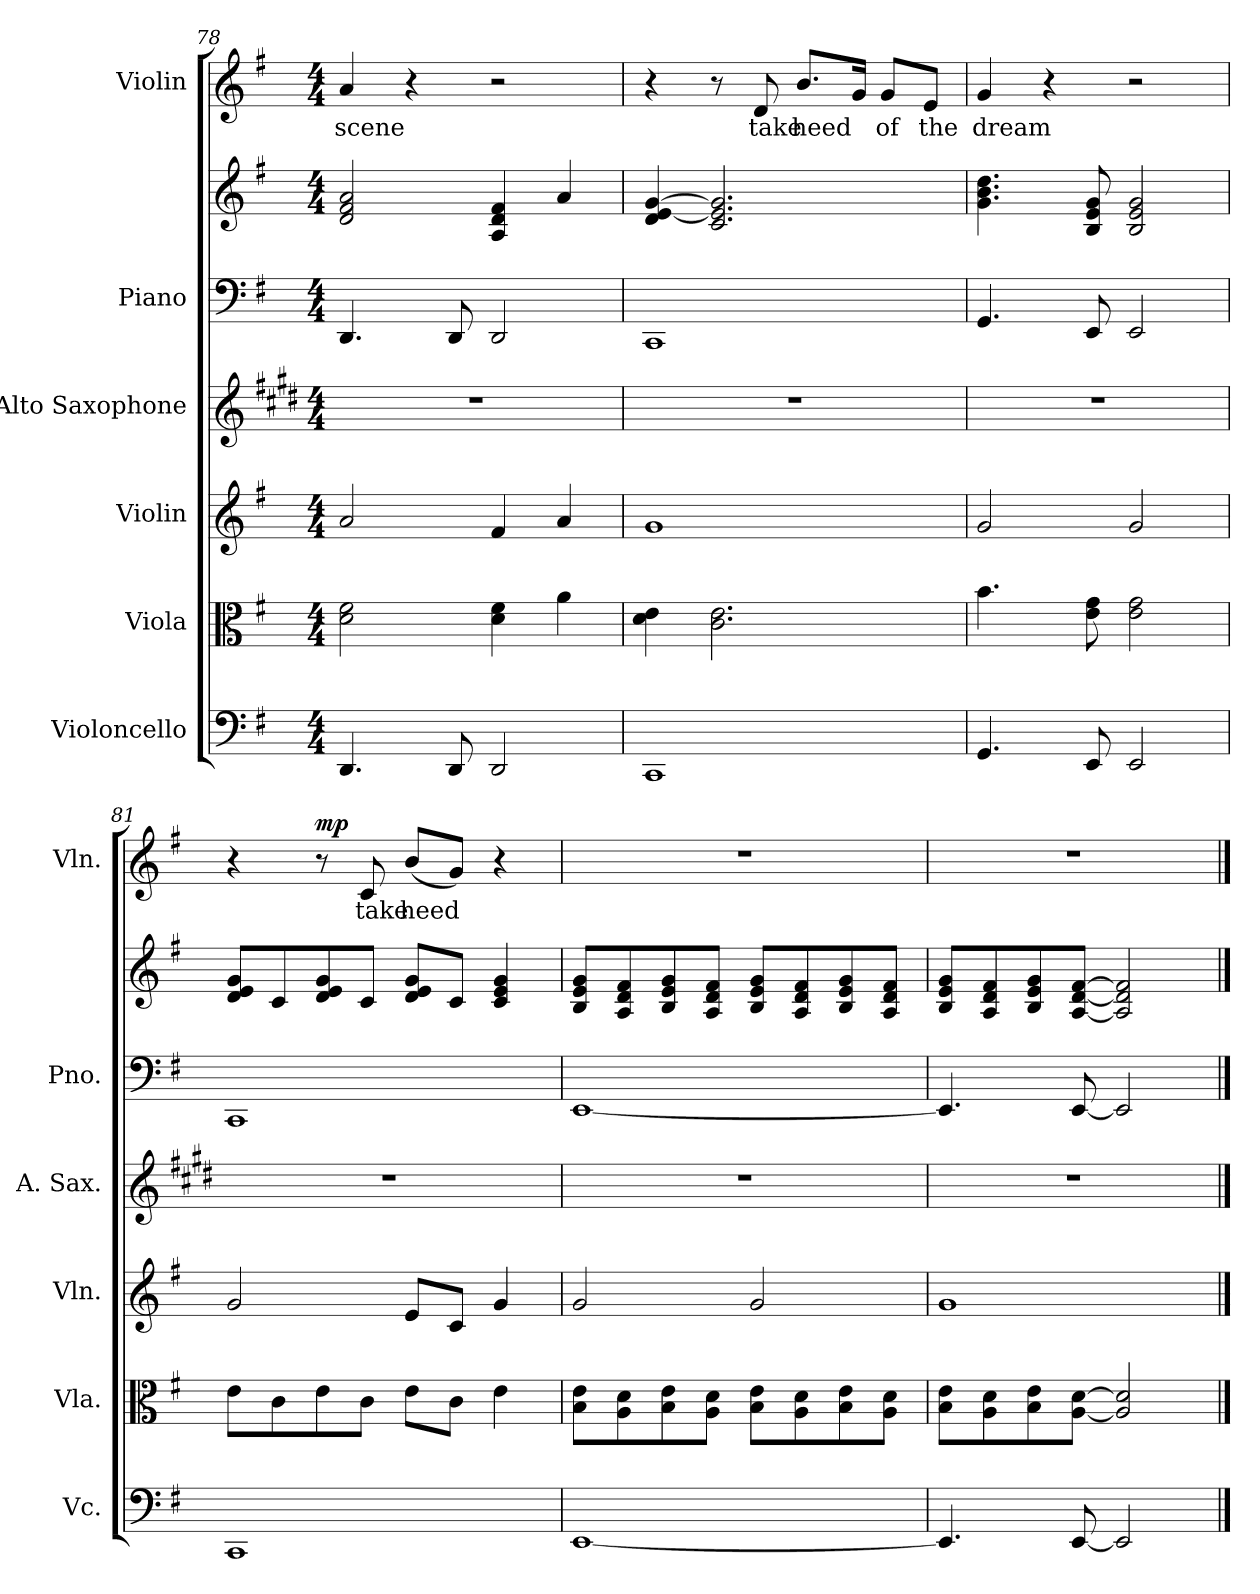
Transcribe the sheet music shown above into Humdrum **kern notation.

**kern	**kern	**kern	**kern	**kern	**kern	**kern	**text	**dynam
*part6	*part5	*part4	*part3	*part2	*part2	*part1	*part1	*part1
*staff7	*staff6	*staff5	*staff4	*staff3	*staff2	*staff1	*staff1	*staff1
*I"Violoncello	*I"Viola	*I"Violin	*I"Alto Saxophone	*I"Piano	*	*I"Violin	*	*
*I'Vc.	*I'Vla.	*I'Vln.	*I'A. Sax.	*I'Pno.	*	*I'Vln.	*	*
*clefF4	*clefC3	*clefG2	*clefG2	*clefF4	*clefG2	*clefG2	*	*
*	*	*	*ITrd5c9	*	*	*	*	*
*k[f#]	*k[f#]	*k[f#]	*k[f#]	*k[f#]	*k[f#]	*k[f#]	*	*
*M4/4	*M4/4	*M4/4	*M4/4	*M4/4	*M4/4	*M4/4	*	*
=78	=78	=78	=78	=78	=78	=78	=78	=78
4.DD/	2d\ 2f#\	2a/	1r	4.DD/	2d/ 2f#/ 2a/	4a/	scene	.
.	.	.	.	.	.	4r	.	.
8DD/	.	.	.	8DD/	.	.	.	.
2DD/	4d\ 4f#\	4f#/	.	2DD/	4A/ 4d/ 4f#/	2r	.	.
.	4a\	4a/	.	.	4a/	.	.	.
=79	=79	=79	=79	=79	=79	=79	=79	=79
1CC	4d\ 4e\	1g	1r	1CC	4d/ [4e/ [4g/	4r	.	.
.	2.c\ 2.e\	.	.	.	2.c/ 2.e/] 2.g/]	8r	.	.
.	.	.	.	.	.	8d/	take	.
.	.	.	.	.	.	8.b/L	heed	.
.	.	.	.	.	.	16g/Jk	.	.
.	.	.	.	.	.	8g/L	of	.
.	.	.	.	.	.	8e/J	the	.
=80	=80	=80	=80	=80	=80	=80	=80	=80
4.GG/	4.b\	2g/	1r	4.GG/	4.g\ 4.b\ 4.dd\	4g/	dream	.
.	.	.	.	.	.	4r	.	.
8EE/	8e\ 8g\	.	.	8EE/	8B/ 8e/ 8g/	.	.	.
2EE/	2e\ 2g\	2g/	.	2EE/	2B/ 2e/ 2g/	2r	.	.
=81	=81	=81	=81	=81	=81	=81	=81	=81
1CC	8e\L	2g/	1r	1CC	8d/ 8e/ 8g/L	4r	.	.
.	8c\	.	.	.	8c/	.	.	.
!	!	!	!	!	!	!	!	!LO:DY:b
.	8e\	.	.	.	8d/ 8e/ 8g/	8r	.	mp
.	8c\J	.	.	.	8c/J	8c/	take	.
.	8e\L	8e/L	.	.	8d/ 8e/ 8g/L	(8b/L	heed	.
.	8c\J	8c/J	.	.	8c/J	8g/J)	.	.
.	4e\	4g/	.	.	4c/ 4e/ 4g/	4r	.	.
!!LO:LB:g=z
=82	=82	=82	=82	=82	=82	=82	=82	=82
[1EE	8B\ 8e\L	2g/	1r	[1EE	8B/ 8e/ 8g/L	1r	.	.
.	8A\ 8d\	.	.	.	8A/ 8d/ 8f#/	.	.	.
.	8B\ 8e\	.	.	.	8B/ 8e/ 8g/	.	.	.
.	8A\ 8d\J	.	.	.	8A/ 8d/ 8f#/J	.	.	.
.	8B\ 8e\L	2g/	.	.	8B/ 8e/ 8g/L	.	.	.
.	8A\ 8d\	.	.	.	8A/ 8d/ 8f#/	.	.	.
.	8B\ 8e\	.	.	.	8B/ 8e/ 8g/	.	.	.
.	8A\ 8d\J	.	.	.	8A/ 8d/ 8f#/J	.	.	.
=83	=83	=83	=83	=83	=83	=83	=83	=83
4.EE/]	8B\ 8e\L	1g	1r	4.EE/]	8B/ 8e/ 8g/L	1r	.	.
.	8A\ 8d\	.	.	.	8A/ 8d/ 8f#/	.	.	.
.	8B\ 8e\	.	.	.	8B/ 8e/ 8g/	.	.	.
[8EE/	[8A\ [8d\J	.	.	[8EE/	[8A/ [8d/ [8f#/J	.	.	.
2EE/]	2A/] 2d/]	.	.	2EE/]	2A/] 2d/] 2f#/]	.	.	.
==	==	==	==	==	==	==	==	==
*-	*-	*-	*-	*-	*-	*-	*-	*-
